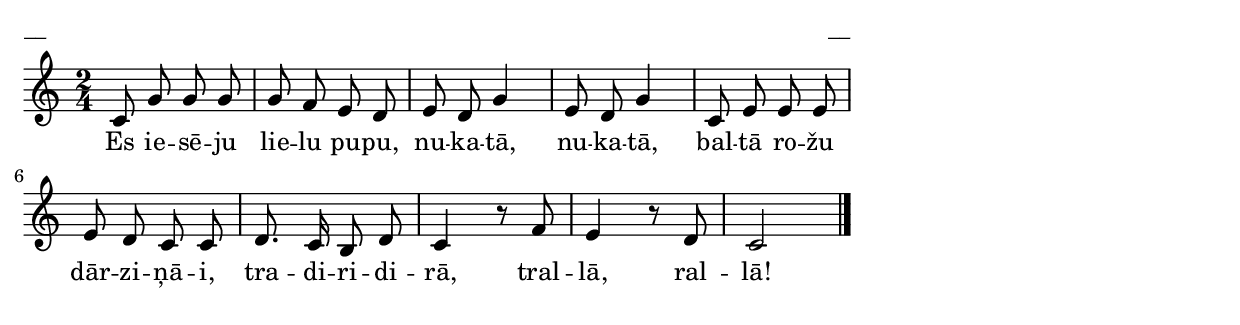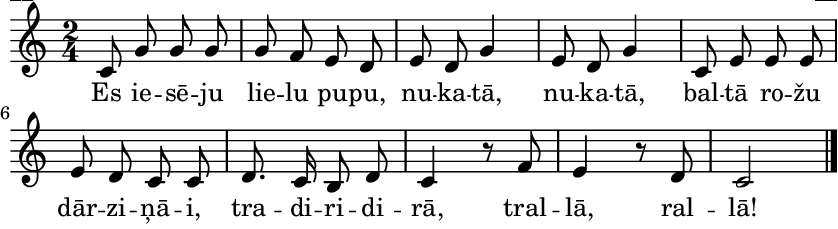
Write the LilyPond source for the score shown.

\version "2.13.18"
#(ly:set-option 'crop #t)

%\header {
%    title = "Es iesēju lielu pupu",AA lapas
%}
\paper {
line-width = 14\cm
left-margin = 0.4\cm
between-system-padding = 0.1\cm
between-system-space = 0.1\cm
}
\layout {
indent = #0
ragged-last = ##f
}

voiceA = \relative c' {
\clef "treble"
\key c \major
\time 2/4
c8 g' g g |
g8 f e d |
e8 d g4 |
e8 d g4 |
c,8 e e e |
e8 d c c |
d8. c16 b8 d |
c4 r8 f8 |
e4 r8 d8 |
c2 |
\bar "|."
} 

lyricA = \lyricmode {
Es ie -- sē -- ju lie -- lu pu -- pu, nu -- ka -- tā, nu -- ka -- tā,
bal -- tā ro -- žu dār -- zi -- ņā -- i, tra -- di -- ri -- di -- rā, tral -- lā, ral -- lā!
} 

fullScore = <<
\new Staff {
<<
\new Voice = "voiceA" { \oneVoice \autoBeamOff \voiceA }
\new Lyrics \lyricsto "voiceA" \lyricA
>>
}
>>

\score {
\fullScore
\header { piece = "__" opus = "__" }
}
\markup { \with-color #(x11-color 'white) \sans \smaller "__" }
\score {
\unfoldRepeats
\fullScore
\midi {
\context { \Staff \remove "Staff_performer" }
\context { \Voice \consists "Staff_performer" }
}
}


